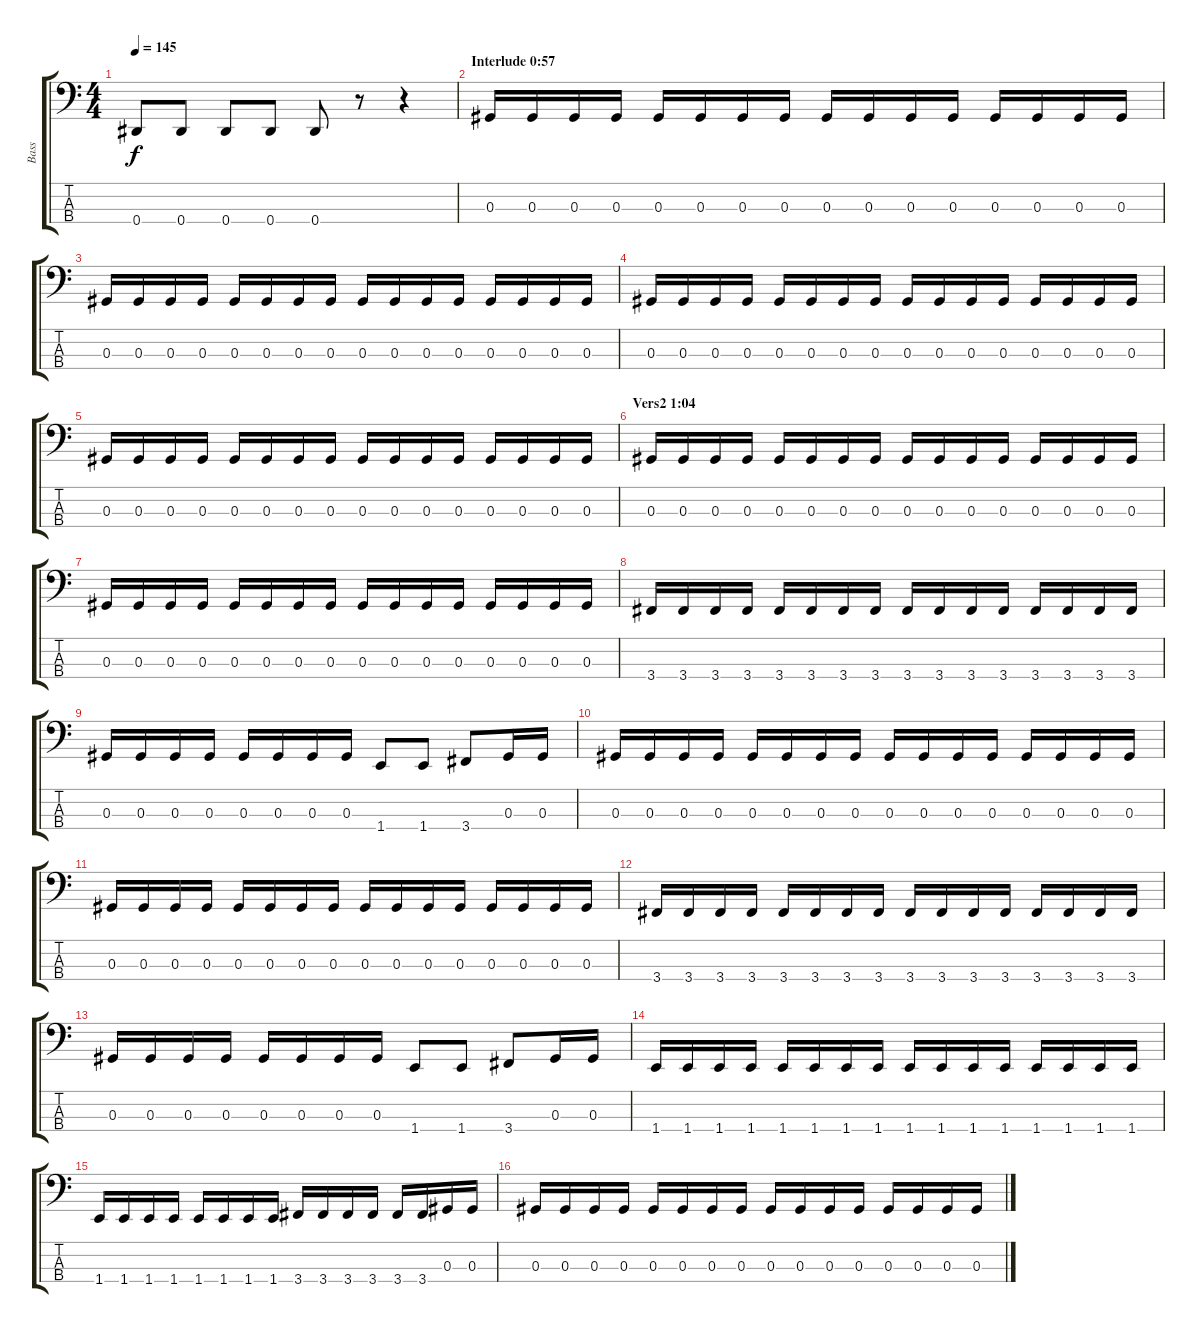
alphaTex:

\track ("Bass" "Bass") {instrument electricbasspick}
\staff {score tabs}
\tuning (Gb2 Db2 Ab1 Eb1) {hide}
\ts (4 4)
\tempo 145
\clef f4
\ks c
0.4.8{dy f} 0.4.8 0.4.8 0.4.8 0.4.8 r.8 r.4 |
\section ("" "Interlude 0:57")
0.3.16 0.3.16 0.3.16 0.3.16 0.3.16 0.3.16 0.3.16 0.3.16 0.3.16 0.3.16 0.3.16 0.3.16 0.3.16 0.3.16 0.3.16 0.3.16 |
0.3.16 0.3.16 0.3.16 0.3.16 0.3.16 0.3.16 0.3.16 0.3.16 0.3.16 0.3.16 0.3.16 0.3.16 0.3.16 0.3.16 0.3.16 0.3.16 |
0.3.16 0.3.16 0.3.16 0.3.16 0.3.16 0.3.16 0.3.16 0.3.16 0.3.16 0.3.16 0.3.16 0.3.16 0.3.16 0.3.16 0.3.16 0.3.16 |
0.3.16 0.3.16 0.3.16 0.3.16 0.3.16 0.3.16 0.3.16 0.3.16 0.3.16 0.3.16 0.3.16 0.3.16 0.3.16 0.3.16 0.3.16 0.3.16 |
\section ("" "Vers2 1:04")
0.3.16 0.3.16 0.3.16 0.3.16 0.3.16 0.3.16 0.3.16 0.3.16 0.3.16 0.3.16 0.3.16 0.3.16 0.3.16 0.3.16 0.3.16 0.3.16 |
0.3.16 0.3.16 0.3.16 0.3.16 0.3.16 0.3.16 0.3.16 0.3.16 0.3.16 0.3.16 0.3.16 0.3.16 0.3.16 0.3.16 0.3.16 0.3.16 |
3.4.16 3.4.16 3.4.16 3.4.16 3.4.16 3.4.16 3.4.16 3.4.16 3.4.16 3.4.16 3.4.16 3.4.16 3.4.16 3.4.16 3.4.16 3.4.16 |
0.3.16 0.3.16 0.3.16 0.3.16 0.3.16 0.3.16 0.3.16 0.3.16 1.4.8 1.4.8 3.4.8 0.3.16 0.3.16 |
0.3.16 0.3.16 0.3.16 0.3.16 0.3.16 0.3.16 0.3.16 0.3.16 0.3.16 0.3.16 0.3.16 0.3.16 0.3.16 0.3.16 0.3.16 0.3.16 |
0.3.16 0.3.16 0.3.16 0.3.16 0.3.16 0.3.16 0.3.16 0.3.16 0.3.16 0.3.16 0.3.16 0.3.16 0.3.16 0.3.16 0.3.16 0.3.16 |
3.4.16 3.4.16 3.4.16 3.4.16 3.4.16 3.4.16 3.4.16 3.4.16 3.4.16 3.4.16 3.4.16 3.4.16 3.4.16 3.4.16 3.4.16 3.4.16 |
0.3.16 0.3.16 0.3.16 0.3.16 0.3.16 0.3.16 0.3.16 0.3.16 1.4.8 1.4.8 3.4.8 0.3.16 0.3.16 |
1.4.16 1.4.16 1.4.16 1.4.16 1.4.16 1.4.16 1.4.16 1.4.16 1.4.16 1.4.16 1.4.16 1.4.16 1.4.16 1.4.16 1.4.16 1.4.16 |
1.4.16 1.4.16 1.4.16 1.4.16 1.4.16 1.4.16 1.4.16 1.4.16 3.4.16 3.4.16 3.4.16 3.4.16 3.4.16 3.4.16 0.3.16 0.3.16 |
0.3.16 0.3.16 0.3.16 0.3.16 0.3.16 0.3.16 0.3.16 0.3.16 0.3.16 0.3.16 0.3.16 0.3.16 0.3.16 0.3.16 0.3.16 0.3.16
